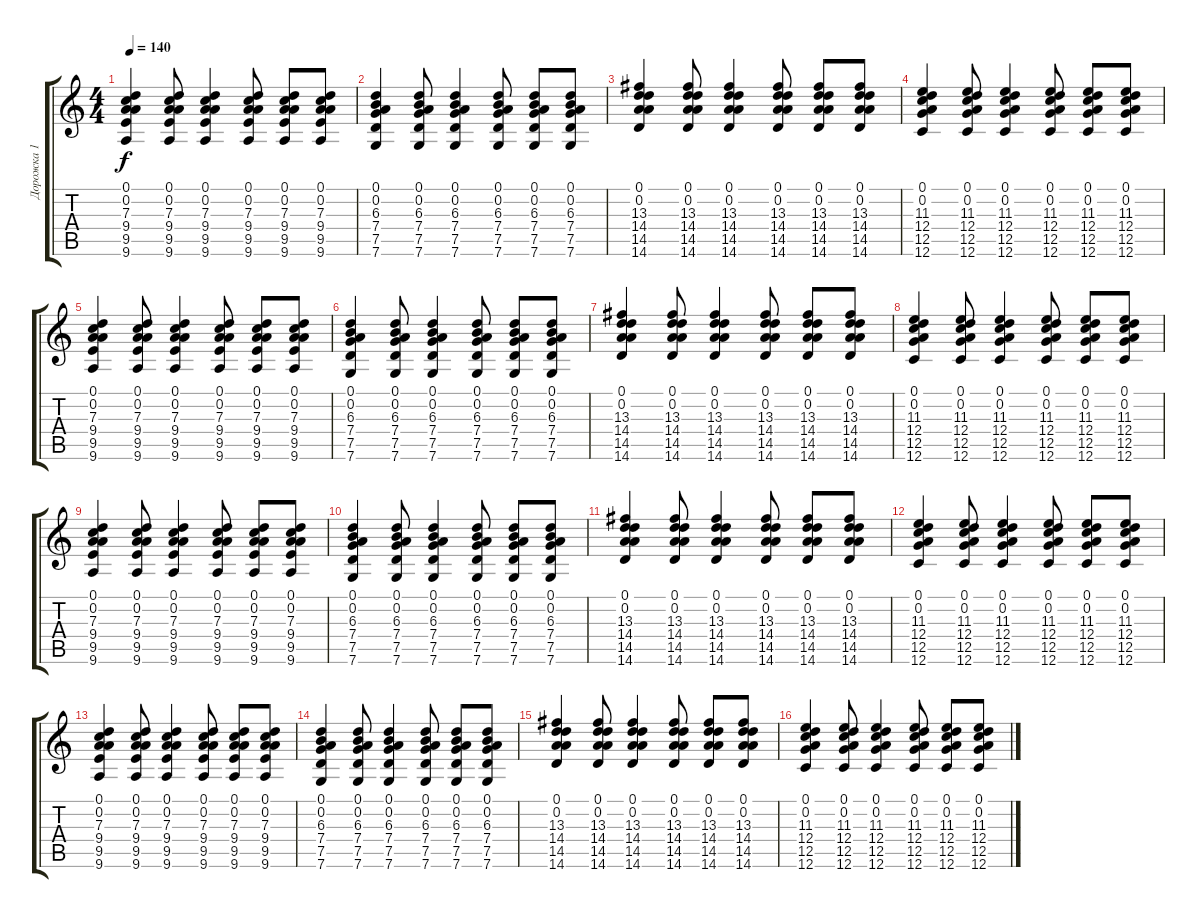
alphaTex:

\track ("Дорожка 1" "Дорожка 1") {instrument acousticguitarsteel}
\staff {score tabs}
\tuning (D4 A3 F3 C3 G2 C2) {hide}
\ts (4 4)
\tempo 140
\clef g2
\ks c
(0.1 0.2 7.3 9.4 9.5 9.6).4{dy f} (0.1 0.2 7.3 9.4 9.5 9.6).8 (0.1 0.2 7.3 9.4 9.5 9.6).4 (0.1 0.2 7.3 9.4 9.5 9.6).8 (0.1 0.2 7.3 9.4 9.5 9.6).8 (0.1 0.2 7.3 9.4 9.5 9.6).8 |
(0.1 0.2 6.3 7.4 7.5 7.6).4 (0.1 0.2 6.3 7.4 7.5 7.6).8 (0.1 0.2 6.3 7.4 7.5 7.6).4 (0.1 0.2 6.3 7.4 7.5 7.6).8 (0.1 0.2 6.3 7.4 7.5 7.6).8 (0.1 0.2 6.3 7.4 7.5 7.6).8 |
(0.1 0.2 13.3 14.4 14.5 14.6).4 (0.1 0.2 13.3 14.4 14.5 14.6).8 (0.1 0.2 13.3 14.4 14.5 14.6).4 (0.1 0.2 13.3 14.4 14.5 14.6).8 (0.1 0.2 13.3 14.4 14.5 14.6).8 (0.1 0.2 13.3 14.4 14.5 14.6).8 |
(0.1 0.2 11.3 12.4 12.5 12.6).4 (0.1 0.2 11.3 12.4 12.5 12.6).8 (0.1 0.2 11.3 12.4 12.5 12.6).4 (0.1 0.2 11.3 12.4 12.5 12.6).8 (0.1 0.2 11.3 12.4 12.5 12.6).8 (0.1 0.2 11.3 12.4 12.5 12.6).8 |
(0.1 0.2 7.3 9.4 9.5 9.6).4 (0.1 0.2 7.3 9.4 9.5 9.6).8 (0.1 0.2 7.3 9.4 9.5 9.6).4 (0.1 0.2 7.3 9.4 9.5 9.6).8 (0.1 0.2 7.3 9.4 9.5 9.6).8 (0.1 0.2 7.3 9.4 9.5 9.6).8 |
(0.1 0.2 6.3 7.4 7.5 7.6).4 (0.1 0.2 6.3 7.4 7.5 7.6).8 (0.1 0.2 6.3 7.4 7.5 7.6).4 (0.1 0.2 6.3 7.4 7.5 7.6).8 (0.1 0.2 6.3 7.4 7.5 7.6).8 (0.1 0.2 6.3 7.4 7.5 7.6).8 |
(0.1 0.2 13.3 14.4 14.5 14.6).4 (0.1 0.2 13.3 14.4 14.5 14.6).8 (0.1 0.2 13.3 14.4 14.5 14.6).4 (0.1 0.2 13.3 14.4 14.5 14.6).8 (0.1 0.2 13.3 14.4 14.5 14.6).8 (0.1 0.2 13.3 14.4 14.5 14.6).8 |
(0.1 0.2 11.3 12.4 12.5 12.6).4 (0.1 0.2 11.3 12.4 12.5 12.6).8 (0.1 0.2 11.3 12.4 12.5 12.6).4 (0.1 0.2 11.3 12.4 12.5 12.6).8 (0.1 0.2 11.3 12.4 12.5 12.6).8 (0.1 0.2 11.3 12.4 12.5 12.6).8 |
(0.1 0.2 7.3 9.4 9.5 9.6).4 (0.1 0.2 7.3 9.4 9.5 9.6).8 (0.1 0.2 7.3 9.4 9.5 9.6).4 (0.1 0.2 7.3 9.4 9.5 9.6).8 (0.1 0.2 7.3 9.4 9.5 9.6).8 (0.1 0.2 7.3 9.4 9.5 9.6).8 |
(0.1 0.2 6.3 7.4 7.5 7.6).4 (0.1 0.2 6.3 7.4 7.5 7.6).8 (0.1 0.2 6.3 7.4 7.5 7.6).4 (0.1 0.2 6.3 7.4 7.5 7.6).8 (0.1 0.2 6.3 7.4 7.5 7.6).8 (0.1 0.2 6.3 7.4 7.5 7.6).8 |
(0.1 0.2 13.3 14.4 14.5 14.6).4 (0.1 0.2 13.3 14.4 14.5 14.6).8 (0.1 0.2 13.3 14.4 14.5 14.6).4 (0.1 0.2 13.3 14.4 14.5 14.6).8 (0.1 0.2 13.3 14.4 14.5 14.6).8 (0.1 0.2 13.3 14.4 14.5 14.6).8 |
(0.1 0.2 11.3 12.4 12.5 12.6).4 (0.1 0.2 11.3 12.4 12.5 12.6).8 (0.1 0.2 11.3 12.4 12.5 12.6).4 (0.1 0.2 11.3 12.4 12.5 12.6).8 (0.1 0.2 11.3 12.4 12.5 12.6).8 (0.1 0.2 11.3 12.4 12.5 12.6).8 |
(0.1 0.2 7.3 9.4 9.5 9.6).4 (0.1 0.2 7.3 9.4 9.5 9.6).8 (0.1 0.2 7.3 9.4 9.5 9.6).4 (0.1 0.2 7.3 9.4 9.5 9.6).8 (0.1 0.2 7.3 9.4 9.5 9.6).8 (0.1 0.2 7.3 9.4 9.5 9.6).8 |
(0.1 0.2 6.3 7.4 7.5 7.6).4 (0.1 0.2 6.3 7.4 7.5 7.6).8 (0.1 0.2 6.3 7.4 7.5 7.6).4 (0.1 0.2 6.3 7.4 7.5 7.6).8 (0.1 0.2 6.3 7.4 7.5 7.6).8 (0.1 0.2 6.3 7.4 7.5 7.6).8 |
(0.1 0.2 13.3 14.4 14.5 14.6).4 (0.1 0.2 13.3 14.4 14.5 14.6).8 (0.1 0.2 13.3 14.4 14.5 14.6).4 (0.1 0.2 13.3 14.4 14.5 14.6).8 (0.1 0.2 13.3 14.4 14.5 14.6).8 (0.1 0.2 13.3 14.4 14.5 14.6).8 |
(0.1 0.2 11.3 12.4 12.5 12.6).4 (0.1 0.2 11.3 12.4 12.5 12.6).8 (0.1 0.2 11.3 12.4 12.5 12.6).4 (0.1 0.2 11.3 12.4 12.5 12.6).8 (0.1 0.2 11.3 12.4 12.5 12.6).8 (0.1 0.2 11.3 12.4 12.5 12.6).8
